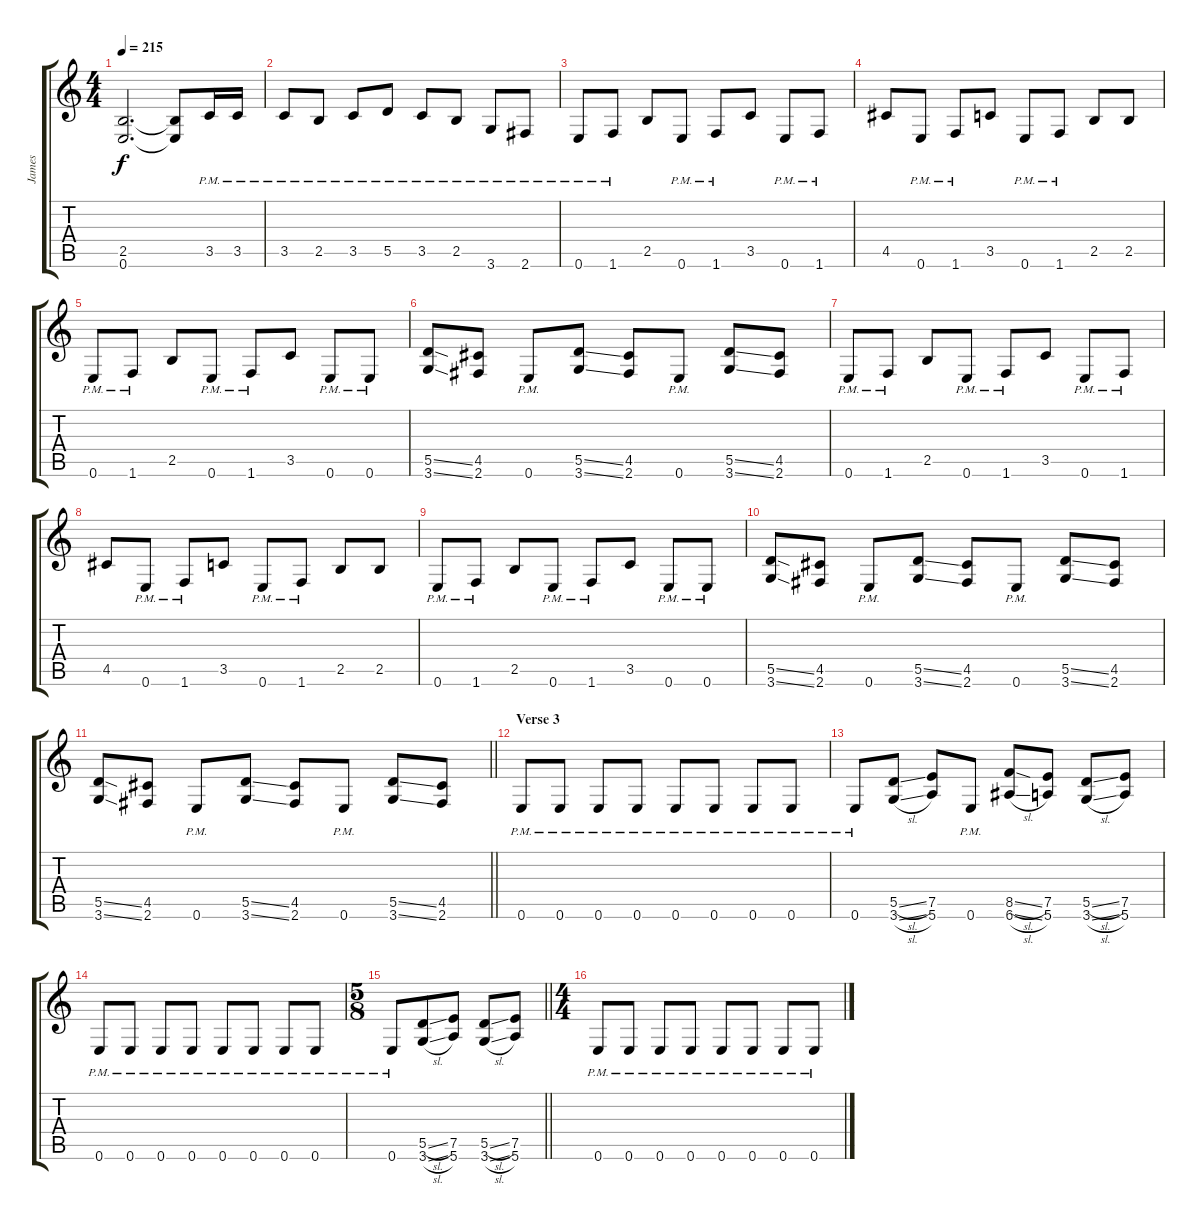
\track ("James" "James") {instrument overdrivenguitar}
\staff {score tabs}
\tuning (E4 B3 G3 D3 A2 E2) {hide}
\ts (4 4)
\tempo 215
\clef g2
\ks c
(2.5 0.6).2{d dy f} (2.5{t} 0.6{t}).8 3.5{pm}.16 3.5{pm}.16 |
3.5{pm}.8 2.5{pm}.8 3.5{pm}.8 5.5{pm}.8 3.5{pm}.8 2.5{pm}.8 3.6{pm}.8 2.6{pm}.8 |
0.6{pm}.8 1.6{pm}.8 2.5.8 0.6{pm}.8 1.6{pm}.8 3.5.8 0.6{pm}.8 1.6{pm}.8 |
4.5.8 0.6{pm}.8 1.6{pm}.8 3.5.8 0.6{pm}.8 1.6{pm}.8 2.5.8 2.5.8 |
0.6{pm}.8 1.6{pm}.8 2.5.8 0.6{pm}.8 1.6{pm}.8 3.5.8 0.6{pm}.8 0.6{pm}.8 |
(5.5{ss} 3.6{ss}).8 (4.5 2.6).8 0.6{pm}.8 (5.5{ss} 3.6{ss}).8 (4.5 2.6).8 0.6{pm}.8 (5.5{ss} 3.6{ss}).8 (4.5 2.6).8 |
0.6{pm}.8 1.6{pm}.8 2.5.8 0.6{pm}.8 1.6{pm}.8 3.5.8 0.6{pm}.8 1.6{pm}.8 |
4.5.8 0.6{pm}.8 1.6{pm}.8 3.5.8 0.6{pm}.8 1.6{pm}.8 2.5.8 2.5.8 |
0.6{pm}.8 1.6{pm}.8 2.5.8 0.6{pm}.8 1.6{pm}.8 3.5.8 0.6{pm}.8 0.6{pm}.8 |
(5.5{ss} 3.6{ss}).8 (4.5 2.6).8 0.6{pm}.8 (5.5{ss} 3.6{ss}).8 (4.5 2.6).8 0.6{pm}.8 (5.5{ss} 3.6{ss}).8 (4.5 2.6).8 |
\barLineRight lightlight
(5.5{ss} 3.6{ss}).8 (4.5 2.6).8 0.6{pm}.8 (5.5{ss} 3.6{ss}).8 (4.5 2.6).8 0.6{pm}.8 (5.5{ss} 3.6{ss}).8 (4.5 2.6).8 |
\section ("" "Verse 3")
0.6{pm}.8 0.6{pm}.8 0.6{pm}.8 0.6{pm}.8 0.6{pm}.8 0.6{pm}.8 0.6{pm}.8 0.6{pm}.8 |
0.6{pm}.8 (5.5{sl} 3.6{sl}).8 (7.5 5.6).8 0.6{pm}.8 (8.5{sl} 6.6{sl}).8 (7.5 5.6).8 (5.5{sl} 3.6{sl}).8 (7.5 5.6).8 |
0.6{pm}.8 0.6{pm}.8 0.6{pm}.8 0.6{pm}.8 0.6{pm}.8 0.6{pm}.8 0.6{pm}.8 0.6{pm}.8 |
\ts (5 8)
\barLineRight lightlight
0.6{pm}.8 (5.5{sl} 3.6{sl}).8 (7.5 5.6).8 (5.5{sl} 3.6{sl}).8 (7.5 5.6).8 |
\ts (4 4)
\section ("" "")
0.6{pm}.8 0.6{pm}.8 0.6{pm}.8 0.6{pm}.8 0.6{pm}.8 0.6{pm}.8 0.6{pm}.8 0.6{pm}.8
